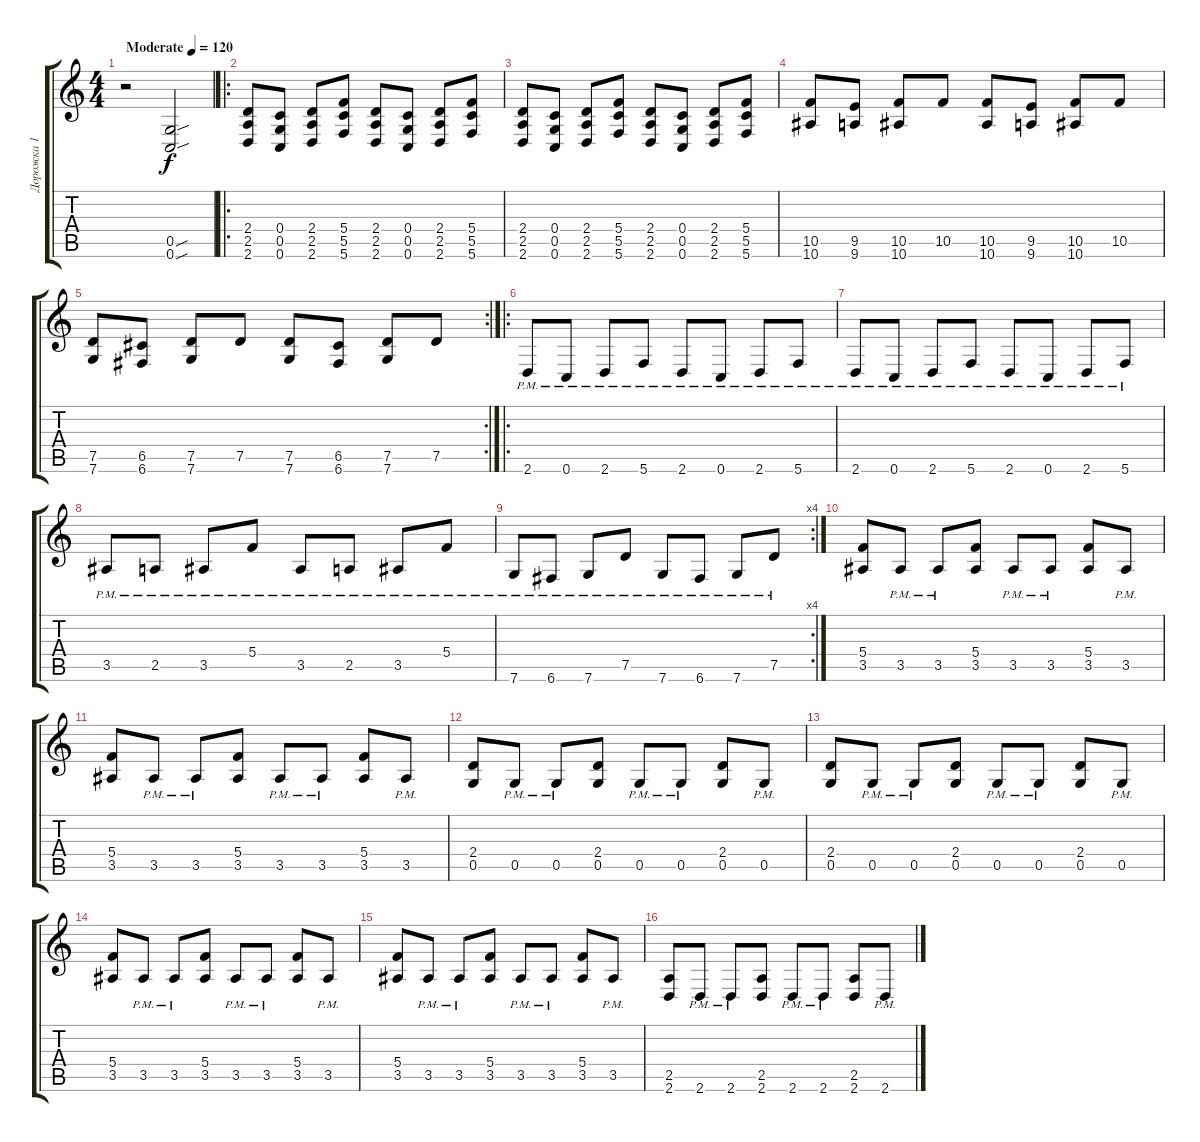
\track ("Дорожка 1" "Дорожка 1") {instrument distortionguitar}
\staff {score tabs}
\tuning (D4 A3 F3 C3 G2 C2) {hide}
\ts (4 4)
\tempo (120 "Moderate")
\clef g2
\ks c
r.2{dy f instrument distortionguitar} (0.5{sou} 0.6{sou}).2 |
\ro
(2.4 2.5 2.6).8 (0.4 0.5 0.6).8 (2.4 2.5 2.6).8 (5.4 5.5 5.6).8 (2.4 2.5 2.6).8 (0.4 0.5 0.6).8 (2.4 2.5 2.6).8 (5.4 5.5 5.6).8 |
(2.4 2.5 2.6).8 (0.4 0.5 0.6).8 (2.4 2.5 2.6).8 (5.4 5.5 5.6).8 (2.4 2.5 2.6).8 (0.4 0.5 0.6).8 (2.4 2.5 2.6).8 (5.4 5.5 5.6).8 |
(10.5 10.6).8 (9.5 9.6).8 (10.5 10.6).8 10.5.8 (10.5 10.6).8 (9.5 9.6).8 (10.5 10.6).8 10.5.8 |
\rc 2
(7.5 7.6).8 (6.5 6.6).8 (7.5 7.6).8 7.5.8 (7.5 7.6).8 (6.5 6.6).8 (7.5 7.6).8 7.5.8 |
\ro
2.6{pm}.8 0.6{pm}.8 2.6{pm}.8 5.6{pm}.8 2.6{pm}.8 0.6{pm}.8 2.6{pm}.8 5.6{pm}.8 |
2.6{pm}.8 0.6{pm}.8 2.6{pm}.8 5.6{pm}.8 2.6{pm}.8 0.6{pm}.8 2.6{pm}.8 5.6{pm}.8 |
3.5{pm}.8 2.5{pm}.8 3.5{pm}.8 5.4{pm}.8 3.5{pm}.8 2.5{pm}.8 3.5{pm}.8 5.4{pm}.8 |
\rc 4
7.6{pm}.8 6.6{pm}.8 7.6{pm}.8 7.5{pm}.8 7.6{pm}.8 6.6{pm}.8 7.6{pm}.8 7.5{pm}.8 |
(5.4 3.5).8 3.5{pm}.8 3.5{pm}.8 (5.4 3.5).8 3.5{pm}.8 3.5{pm}.8 (5.4 3.5).8 3.5{pm}.8 |
(5.4 3.5).8 3.5{pm}.8 3.5{pm}.8 (5.4 3.5).8 3.5{pm}.8 3.5{pm}.8 (5.4 3.5).8 3.5{pm}.8 |
(2.4 0.5).8 0.5{pm}.8 0.5{pm}.8 (2.4 0.5).8 0.5{pm}.8 0.5{pm}.8 (2.4 0.5).8 0.5{pm}.8 |
(2.4 0.5).8 0.5{pm}.8 0.5{pm}.8 (2.4 0.5).8 0.5{pm}.8 0.5{pm}.8 (2.4 0.5).8 0.5{pm}.8 |
(5.4 3.5).8 3.5{pm}.8 3.5{pm}.8 (5.4 3.5).8 3.5{pm}.8 3.5{pm}.8 (5.4 3.5).8 3.5{pm}.8 |
(5.4 3.5).8 3.5{pm}.8 3.5{pm}.8 (5.4 3.5).8 3.5{pm}.8 3.5{pm}.8 (5.4 3.5).8 3.5{pm}.8 |
(2.5 2.6).8 2.6{pm}.8 2.6{pm}.8 (2.5 2.6).8 2.6{pm}.8 2.6{pm}.8 (2.5 2.6).8 2.6{pm}.8
